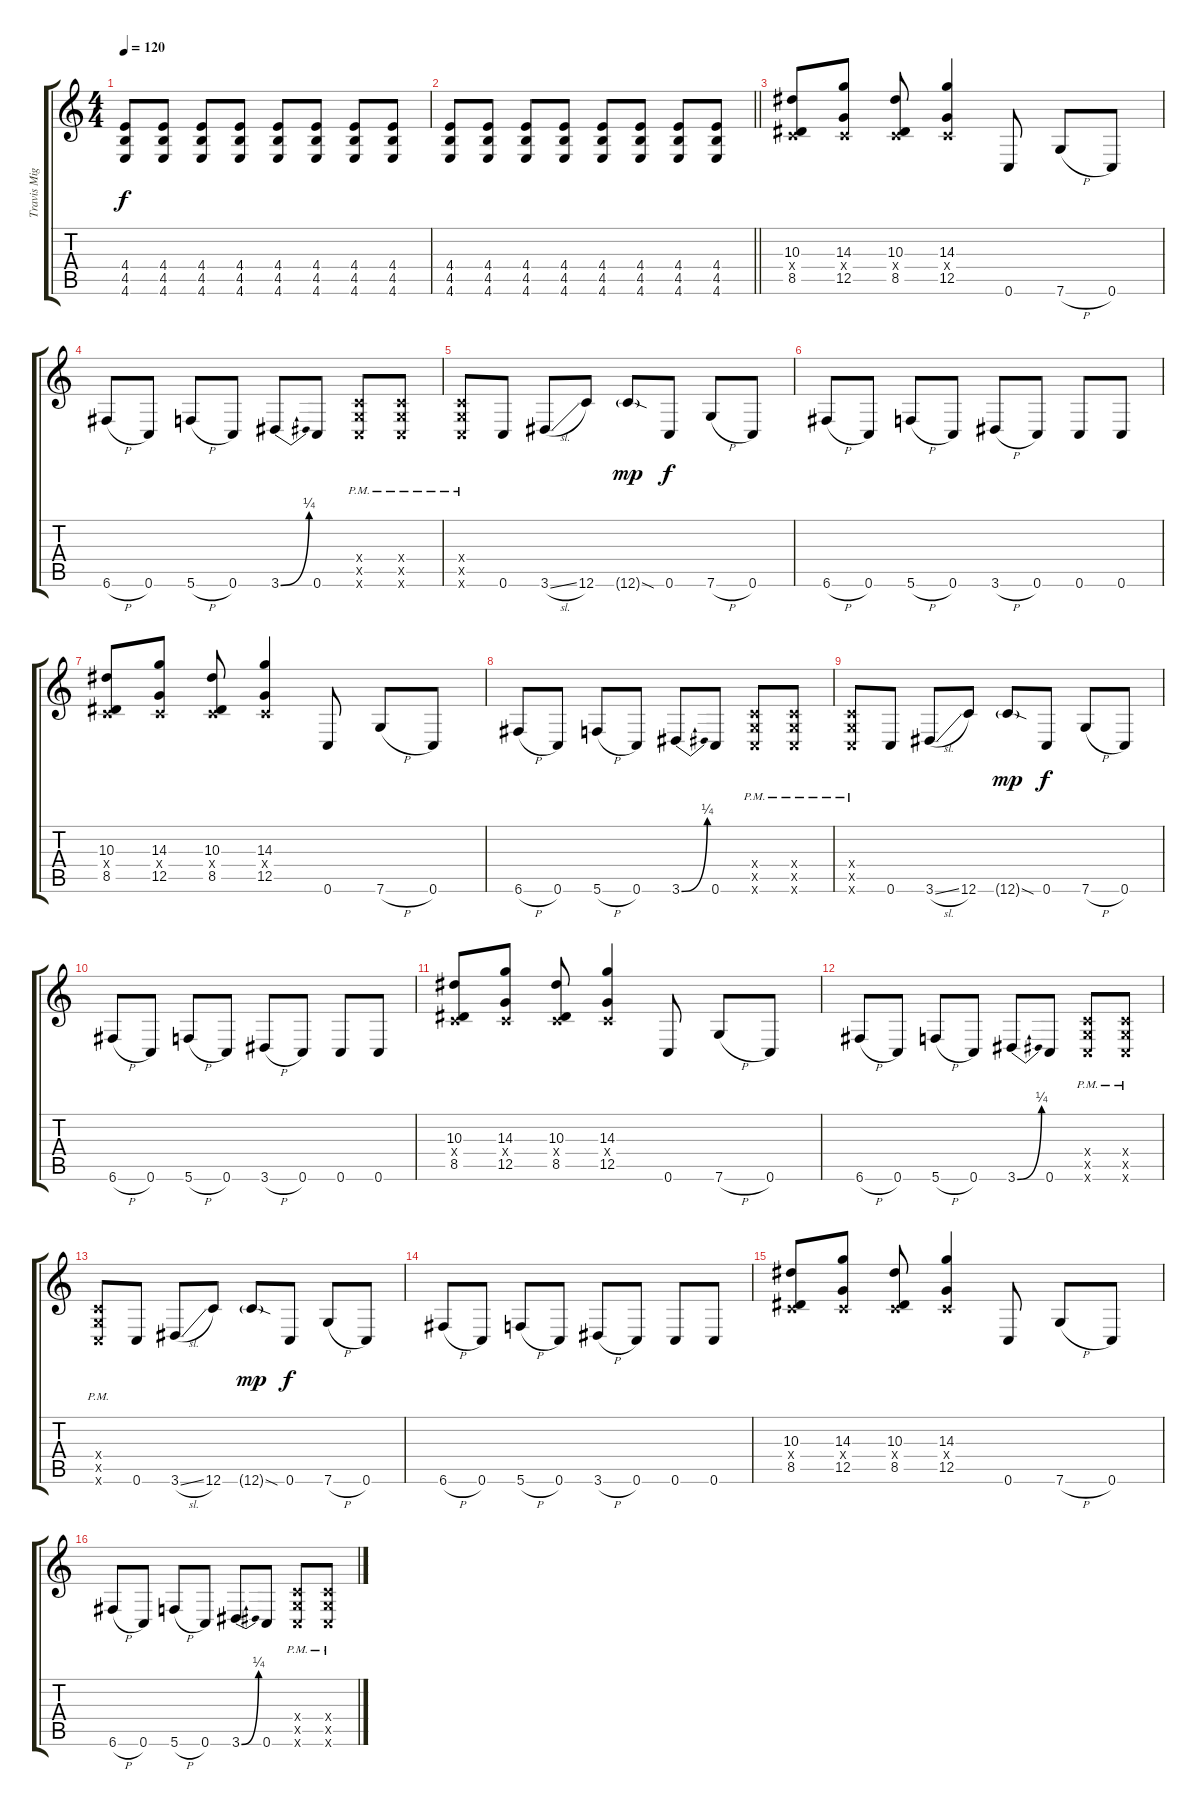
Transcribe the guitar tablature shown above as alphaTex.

\track ("Travis Miguel" "Travis Mig") {instrument distortionguitar}
\staff {score tabs}
\tuning (D4 A3 F3 C3 G2 C2) {hide}
\ts (4 4)
\tempo 120
\clef g2
\ks c
(4.4 4.5 4.6).8{dy f} (4.4 4.5 4.6).8 (4.4 4.5 4.6).8 (4.4 4.5 4.6).8 (4.4 4.5 4.6).8 (4.4 4.5 4.6).8 (4.4 4.5 4.6).8 (4.4 4.5 4.6).8 |
\barLineRight lightlight
(4.4 4.5 4.6).8 (4.4 4.5 4.6).8 (4.4 4.5 4.6).8 (4.4 4.5 4.6).8 (4.4 4.5 4.6).8 (4.4 4.5 4.6).8 (4.4 4.5 4.6).8 (4.4 4.5 4.6).8 |
(10.3 0.4{x} 8.5).8 (14.3 0.4{x} 12.5).8 (10.3 0.4{x} 8.5).8 (14.3 0.4{x} 12.5).4 0.6.8 7.6{h}.8 0.6.8 |
6.6{h}.8 0.6.8 5.6{h}.8 0.6.8 3.6{be (bend 0 0 60 1)}.8 0.6.8 (0.4{x} 0.5{x} 0.6{pm x}).8 (0.4{x} 0.5{x} 0.6{pm x}).8 |
(0.4{x} 0.5{x} 0.6{pm x}).8 0.6.8 3.6{sl}.8 12.6.8 12.6{sod g}.8{dy mp} 0.6.8{dy f} 7.6{h}.8 0.6.8 |
6.6{h}.8 0.6.8 5.6{h}.8 0.6.8 3.6{h}.8 0.6.8 0.6.8 0.6.8 |
(10.3 0.4{x} 8.5).8 (14.3 0.4{x} 12.5).8 (10.3 0.4{x} 8.5).8 (14.3 0.4{x} 12.5).4 0.6.8 7.6{h}.8 0.6.8 |
6.6{h}.8 0.6.8 5.6{h}.8 0.6.8 3.6{be (bend 0 0 60 1)}.8 0.6.8 (0.4{x} 0.5{x} 0.6{pm x}).8 (0.4{x} 0.5{x} 0.6{pm x}).8 |
(0.4{x} 0.5{x} 0.6{pm x}).8 0.6.8 3.6{sl}.8 12.6.8 12.6{sod g}.8{dy mp} 0.6.8{dy f} 7.6{h}.8 0.6.8 |
6.6{h}.8 0.6.8 5.6{h}.8 0.6.8 3.6{h}.8 0.6.8 0.6.8 0.6.8 |
(10.3 0.4{x} 8.5).8 (14.3 0.4{x} 12.5).8 (10.3 0.4{x} 8.5).8 (14.3 0.4{x} 12.5).4 0.6.8 7.6{h}.8 0.6.8 |
6.6{h}.8 0.6.8 5.6{h}.8 0.6.8 3.6{be (bend 0 0 60 1)}.8 0.6.8 (0.4{x} 0.5{x} 0.6{pm x}).8 (0.4{x} 0.5{x} 0.6{pm x}).8 |
(0.4{x} 0.5{x} 0.6{pm x}).8 0.6.8 3.6{sl}.8 12.6.8 12.6{sod g}.8{dy mp} 0.6.8{dy f} 7.6{h}.8 0.6.8 |
6.6{h}.8 0.6.8 5.6{h}.8 0.6.8 3.6{h}.8 0.6.8 0.6.8 0.6.8 |
(10.3 0.4{x} 8.5).8 (14.3 0.4{x} 12.5).8 (10.3 0.4{x} 8.5).8 (14.3 0.4{x} 12.5).4 0.6.8 7.6{h}.8 0.6.8 |
6.6{h}.8 0.6.8 5.6{h}.8 0.6.8 3.6{be (bend 0 0 60 1)}.8 0.6.8 (0.4{x} 0.5{x} 0.6{pm x}).8 (0.4{x} 0.5{x} 0.6{pm x}).8
